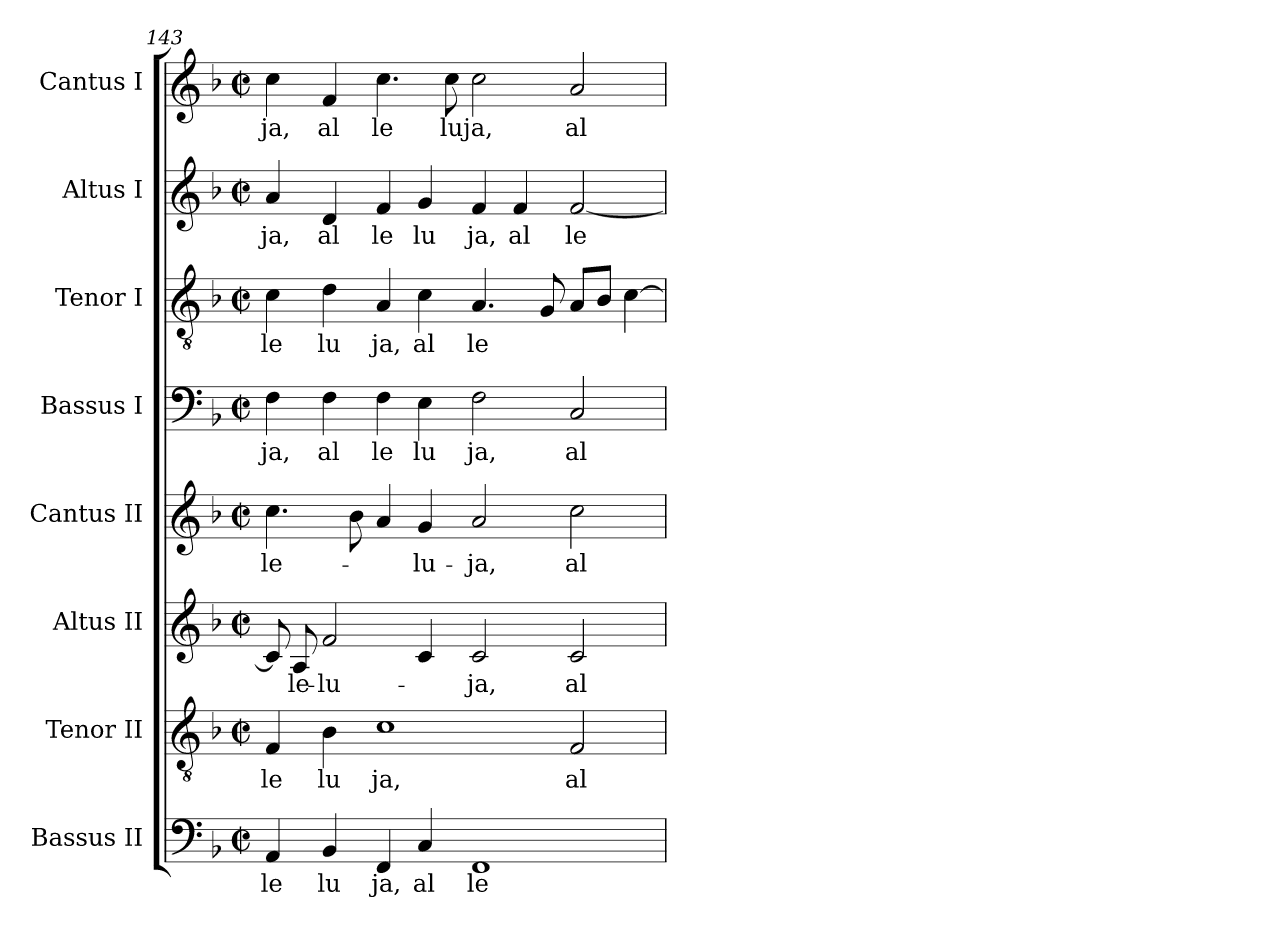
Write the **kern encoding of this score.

**kern	**text	**kern	**text	**kern	**text	**kern	**text	**kern	**text	**kern	**text	**kern	**text	**kern	**text
*part8	*part8	*part7	*part7	*part6	*part6	*part5	*part5	*part4	*part4	*part3	*part3	*part2	*part2	*part1	*part1
*staff8	*staff8	*staff7	*staff7	*staff6	*staff6	*staff5	*staff5	*staff4	*staff4	*staff3	*staff3	*staff2	*staff2	*staff1	*staff1
*I"Bassus II	*	*I"Tenor II	*	*I"Altus II	*	*I"Cantus II	*	*I"Bassus I	*	*I"Tenor I	*	*I"Altus I	*	*I"Cantus I	*
*clefF4	*	*clefGv2	*	*clefG2	*	*clefG2	*	*clefF4	*	*clefGv2	*	*clefG2	*	*clefG2	*
*k[b-]	*	*k[b-]	*	*k[b-]	*	*k[b-]	*	*k[b-]	*	*k[b-]	*	*k[b-]	*	*k[b-]	*
*F:	*	*F:	*	*F:	*	*F:	*	*F:	*	*F:	*	*F:	*	*F:	*
*M2/2	*	*M2/2	*	*M2/2	*	*M2/2	*	*M2/2	*	*M2/2	*	*M2/2	*	*M2/2	*
*met(c|)	*	*met(c|)	*	*met(c|)	*	*met(c|)	*	*met(c|)	*	*met(c|)	*	*met(c|)	*	*met(c|)	*
=143	=143	=143	=143	=143	=143	=143	=143	=143	=143	=143	=143	=143	=143	=143	=143
!	!LO:LY:b:cj	!	!LO:LY:b:cj	!	!	!	!LO:LY:b:cj	!	!LO:LY:b:cj	!	!LO:LY:b:cj	!	!LO:LY:b:cj	!	!LO:LY:b:cj
4AA/	le	4F/	le	8c/]	.	4.cc\	-le-	4F\	ja,	4c\	le	4a/	ja,	4cc\	ja,
!	!	!	!	!	!LO:LY:b:cj	!	!	!	!	!	!	!	!	!	!
.	.	.	.	8A/	-le-	.	.	.	.	.	.	.	.	.	.
!	!LO:LY:b:cj	!	!LO:LY:b:cj	!	!LO:LY:b:cj	!	!	!	!LO:LY:b:cj	!	!LO:LY:b:cj	!	!LO:LY:b:cj	!	!LO:LY:b:cj
4BB-/	lu	4B-\	lu	2f/	-lu-	.	.	4F\	al	4d\	lu	4d/	al	4f/	al
.	.	.	.	.	.	8b-\	.	.	.	.	.	.	.	.	.
!	!LO:LY:b:cj	!	!LO:LY:b:cj	!	!	!	!	!	!LO:LY:b:cj	!	!LO:LY:b:cj	!	!LO:LY:b:cj	!	!LO:LY:b:cj
4FF/	ja,	1c	ja,	.	.	4a/	.	4F\	le	4A/	ja,	4f/	le	4.cc\	le
!	!LO:LY:b:cj	!	!	!	!	!	!LO:LY:b:cj	!	!LO:LY:b:cj	!	!LO:LY:b:cj	!	!LO:LY:b:cj	!	!
4C/	al	.	.	4c/	.	4g/	-lu-	4E\	lu	4c\	al	4g/	lu	.	.
!	!	!	!	!	!	!	!	!	!	!	!	!	!	!	!LO:LY:b
.	.	.	.	.	.	.	.	.	.	.	.	.	.	8cc\	luja,
!	!LO:LY:b:cj	!	!	!	!LO:LY:b:cj	!	!LO:LY:b:cj	!	!LO:LY:b:cj	!	!LO:LY:b:cj	!	!LO:LY:b:cj	!	!
1FF	le	.	.	2c/	-ja,	2a/	-ja,	2F\	ja,	4.A/	le	4f/	ja,	2cc\	.
!	!	!	!	!	!	!	!	!	!	!	!	!	!LO:LY:b:cj	!	!
.	.	.	.	.	.	.	.	.	.	.	.	4f/	al	.	.
.	.	.	.	.	.	.	.	.	.	8G/	.	.	.	.	.
!	!	!	!LO:LY:b:cj	!	!LO:LY:b:cj	!	!LO:LY:b:cj	!	!LO:LY:b:cj	!	!	!	!LO:LY:b:cj	!	!LO:LY:b:cj
.	.	2F/	al	2c/	al-	2cc\	al-	2C/	al	8A/L	.	[<2f/	le	2a/	al
.	.	.	.	.	.	.	.	.	.	8B-/J	.	.	.	.	.
.	.	.	.	.	.	.	.	.	.	[>4c\	.	.	.	.	.
=	=	=	=	=	=	=	=	=	=	=	=	=	=	=	=
*-	*-	*-	*-	*-	*-	*-	*-	*-	*-	*-	*-	*-	*-	*-	*-
